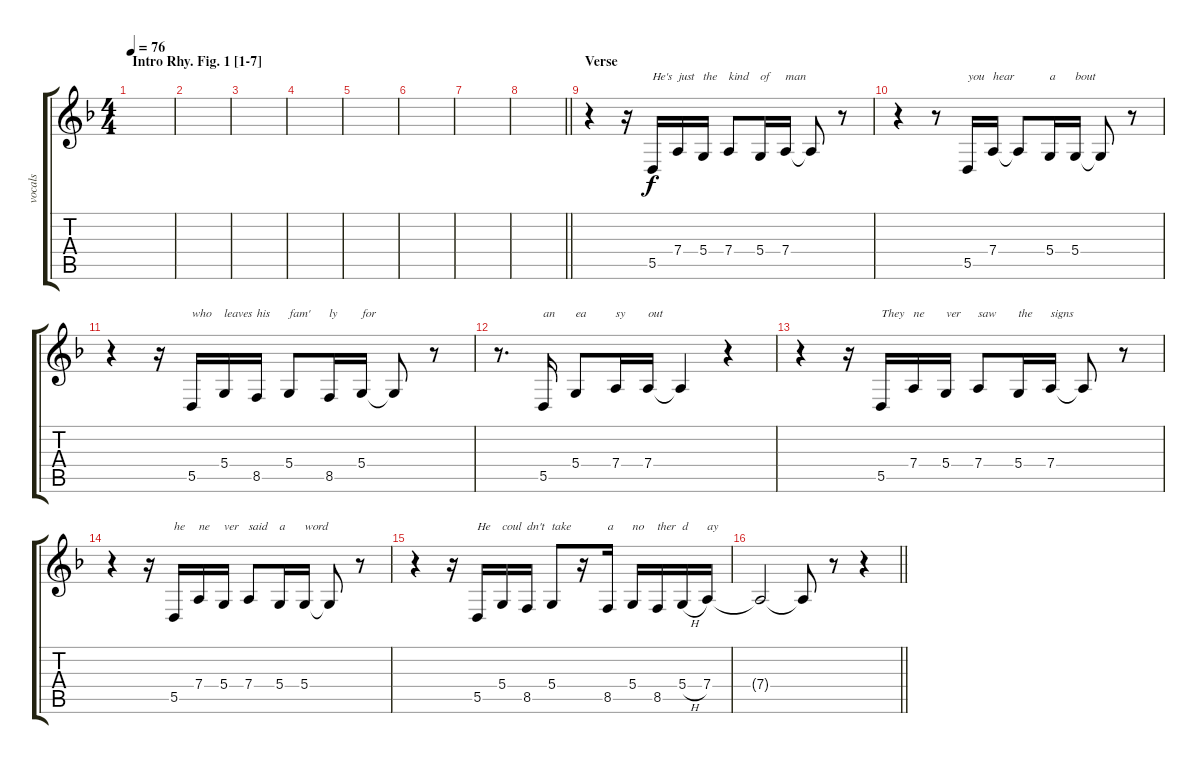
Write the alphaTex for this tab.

\track ("vocals" "vocals") {instrument lead2sawtooth}
\staff {score tabs}
\tuning (E4 B3 G3 D3 A2 E2) {hide}
\ts (4 4)
\section ("" "Intro Rhy. Fig. 1 [1-7]")
\tempo 76
\clef g2
\ks f
|
|
|
|
|
|
|
\barLineRight lightlight
|
\section ("" "Verse")
r.4 r.16 5.5.16{txt "He's"} 7.4.16{txt "just"} 5.4.16{txt "the"} 7.4.8{txt "kind"} 5.4.16{txt "of"} 7.4.16{txt "man"} 7.4{t}.8 r.8 |
r.4 r.8 5.5.16{txt "you"} 7.4.16{txt "hear"} 7.4{t}.8 5.4.16{txt "a"} 5.4.16{txt "bout"} 5.4{t}.8 r.8 |
r.4 r.16 5.5.16{txt "who"} 5.4.16{txt "leaves"} 8.5.16{txt "his"} 5.4.8{txt "fam'"} 8.5.16{txt "ly"} 5.4.16{txt "for"} 5.4{t}.8 r.8 |
r.8{d} 5.5.16{txt "an"} 5.4.8{txt "ea"} 7.4.16{txt "sy"} 7.4.16{txt "out"} 7.4{t}.4 r.4 |
r.4 r.16 5.5.16{txt "They"} 7.4.16{txt "ne"} 5.4.16{txt "ver"} 7.4.8{txt "saw"} 5.4.16{txt "the"} 7.4.16{txt "signs"} 7.4{t}.8 r.8 |
r.4 r.16 5.5.16{txt "he"} 7.4.16{txt "ne"} 5.4.16{txt "ver"} 7.4.8{txt "said"} 5.4.16{txt "a"} 5.4.16{txt "word"} 5.4{t}.8 r.8 |
r.4 r.16 5.5.16{txt "He"} 5.4.16{txt "coul"} 8.5.16{txt "dn't"} 5.4.8{txt "take"} r.16 8.5.16{txt "a"} 5.4.16{txt "no"} 8.5.16{txt "ther"} 5.4{h}.16{txt "d"} 7.4.16{txt "ay"} |
\barLineRight lightlight
7.4{t}.2 7.4{t}.8 r.8 r.4
